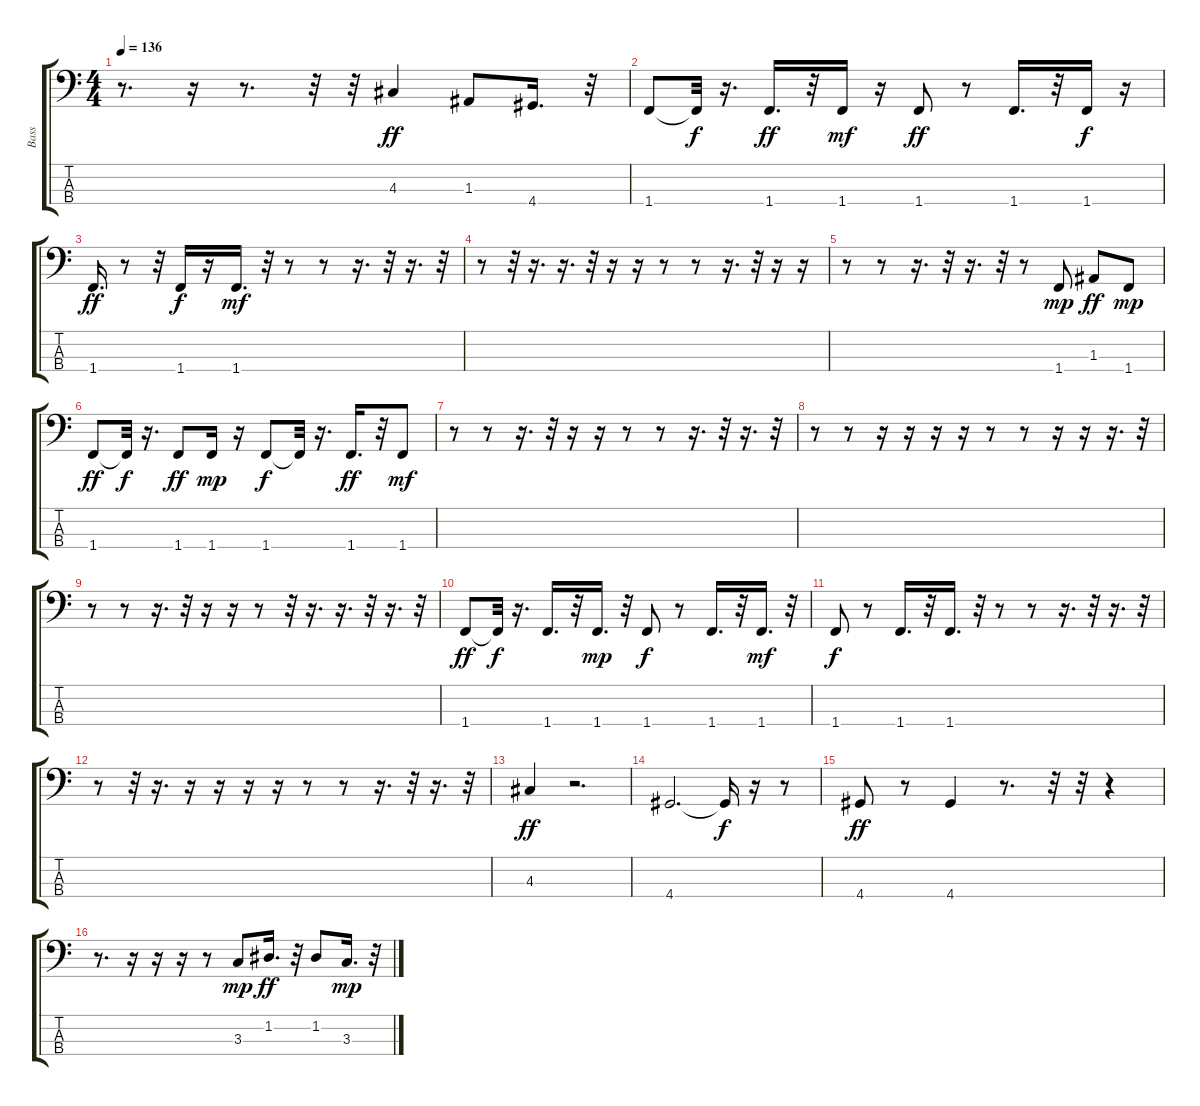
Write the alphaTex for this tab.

\track ("Bass" "Bass") {instrument electricbassfinger}
\staff {score tabs}
\tuning (G2 D2 A1 E1) {hide}
\ts (4 4)
\tempo 136
\clef f4
\ks c
r.8{d dy ff} r.16 r.8{d} r.32 r.32 4.3.4 1.3.8 4.4.16{d} r.32 |
1.4.8 1.4{t}.32{dy f} r.16{d} 1.4.16{d dy ff} r.32 1.4.16{dy mf} r.16 1.4.8{dy ff} r.8 1.4.16{d} r.32 1.4.16{dy f} r.16 |
1.4.16{d dy ff} r.8 r.32 1.4.16{dy f} r.16 1.4.16{d dy mf} r.32 r.8 r.8 r.16{d} r.32 r.16{d} r.32 |
r.8 r.32 r.16{d} r.16{d} r.32 r.16 r.16 r.8 r.8 r.16{d} r.32 r.16 r.16 |
r.8 r.8 r.16{d} r.32 r.16{d} r.32 r.8 1.4.8{dy mp} 1.3.8{dy ff} 1.4.8{dy mp} |
1.4.8{dy ff} 1.4{t}.32{dy f} r.16{d} 1.4.8{dy ff} 1.4.16{dy mp} r.16 1.4.8{dy f} 1.4{t}.32 r.16{d} 1.4.16{d dy ff} r.32 1.4.8{dy mf} |
r.8 r.8 r.16{d} r.32 r.16 r.16 r.8 r.8 r.16{d} r.32 r.16{d} r.32 |
r.8 r.8 r.16 r.16 r.16 r.16 r.8 r.8 r.16 r.16 r.16{d} r.32 |
r.8 r.8 r.16{d} r.32 r.16 r.16 r.8 r.32 r.16{d} r.16{d} r.32 r.16{d} r.32 |
1.4.8{dy ff} 1.4{t}.32{dy f} r.16{d} 1.4.16{d} r.32 1.4.16{d dy mp} r.32 1.4.8{dy f} r.8 1.4.16{d} r.32 1.4.16{d dy mf} r.32 |
1.4.8{dy f} r.8 1.4.16{d} r.32 1.4.16{d} r.32 r.8 r.8 r.16{d} r.32 r.16{d} r.32 |
r.8 r.32 r.16{d} r.16 r.16 r.16 r.16 r.8 r.8 r.16{d} r.32 r.16{d} r.32 |
4.3.4{dy ff} r.2{d} |
4.4.2{d} 4.4{t}.16{dy f} r.16 r.8 |
4.4.8{dy ff} r.8 4.4.4 r.8{d} r.32 r.32 r.4 |
r.8{d} r.16 r.16 r.16 r.8 3.3.8{dy mp} 1.2.16{d dy ff} r.32 1.2.8 3.3.16{d dy mp} r.32
